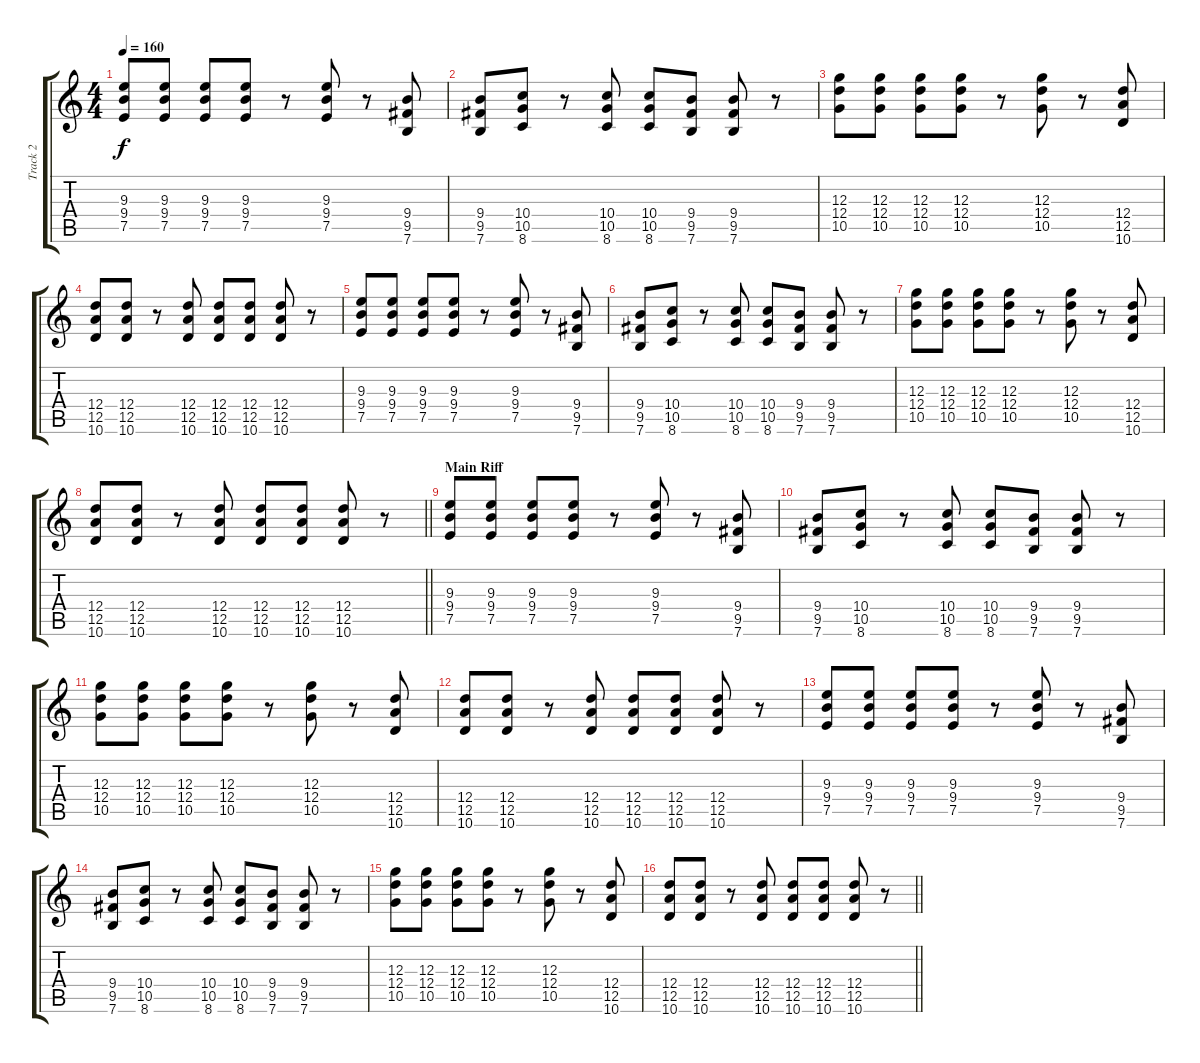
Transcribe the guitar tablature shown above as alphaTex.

\track ("Track 2" "Track 2") {instrument overdrivenguitar}
\staff {score tabs}
\tuning (E4 B3 G3 D3 A2 E2) {hide}
\ts (4 4)
\tempo 160
\clef g2
\ks c
(9.3 9.4 7.5).8{dy f} (9.3 9.4 7.5).8 (9.3 9.4 7.5).8 (9.3 9.4 7.5).8 r.8 (9.3 9.4 7.5).8 r.8 (9.4 9.5 7.6).8 |
(9.4 9.5 7.6).8 (10.4 10.5 8.6).8 r.8 (10.4 10.5 8.6).8 (10.4 10.5 8.6).8 (9.4 9.5 7.6).8 (9.4 9.5 7.6).8 r.8 |
(12.3 12.4 10.5).8 (12.3 12.4 10.5).8 (12.3 12.4 10.5).8 (12.3 12.4 10.5).8 r.8 (12.3 12.4 10.5).8 r.8 (12.4 12.5 10.6).8 |
(12.4 12.5 10.6).8 (12.4 12.5 10.6).8 r.8 (12.4 12.5 10.6).8 (12.4 12.5 10.6).8 (12.4 12.5 10.6).8 (12.4 12.5 10.6).8 r.8 |
(9.3 9.4 7.5).8 (9.3 9.4 7.5).8 (9.3 9.4 7.5).8 (9.3 9.4 7.5).8 r.8 (9.3 9.4 7.5).8 r.8 (9.4 9.5 7.6).8 |
(9.4 9.5 7.6).8 (10.4 10.5 8.6).8 r.8 (10.4 10.5 8.6).8 (10.4 10.5 8.6).8 (9.4 9.5 7.6).8 (9.4 9.5 7.6).8 r.8 |
(12.3 12.4 10.5).8 (12.3 12.4 10.5).8 (12.3 12.4 10.5).8 (12.3 12.4 10.5).8 r.8 (12.3 12.4 10.5).8 r.8 (12.4 12.5 10.6).8 |
\barLineRight lightlight
(12.4 12.5 10.6).8 (12.4 12.5 10.6).8 r.8 (12.4 12.5 10.6).8 (12.4 12.5 10.6).8 (12.4 12.5 10.6).8 (12.4 12.5 10.6).8 r.8 |
\section ("" "Main Riff")
(9.3 9.4 7.5).8 (9.3 9.4 7.5).8 (9.3 9.4 7.5).8 (9.3 9.4 7.5).8 r.8 (9.3 9.4 7.5).8 r.8 (9.4 9.5 7.6).8 |
(9.4 9.5 7.6).8 (10.4 10.5 8.6).8 r.8 (10.4 10.5 8.6).8 (10.4 10.5 8.6).8 (9.4 9.5 7.6).8 (9.4 9.5 7.6).8 r.8 |
(12.3 12.4 10.5).8 (12.3 12.4 10.5).8 (12.3 12.4 10.5).8 (12.3 12.4 10.5).8 r.8 (12.3 12.4 10.5).8 r.8 (12.4 12.5 10.6).8 |
(12.4 12.5 10.6).8 (12.4 12.5 10.6).8 r.8 (12.4 12.5 10.6).8 (12.4 12.5 10.6).8 (12.4 12.5 10.6).8 (12.4 12.5 10.6).8 r.8 |
(9.3 9.4 7.5).8 (9.3 9.4 7.5).8 (9.3 9.4 7.5).8 (9.3 9.4 7.5).8 r.8 (9.3 9.4 7.5).8 r.8 (9.4 9.5 7.6).8 |
(9.4 9.5 7.6).8 (10.4 10.5 8.6).8 r.8 (10.4 10.5 8.6).8 (10.4 10.5 8.6).8 (9.4 9.5 7.6).8 (9.4 9.5 7.6).8 r.8 |
(12.3 12.4 10.5).8 (12.3 12.4 10.5).8 (12.3 12.4 10.5).8 (12.3 12.4 10.5).8 r.8 (12.3 12.4 10.5).8 r.8 (12.4 12.5 10.6).8 |
\barLineRight lightlight
(12.4 12.5 10.6).8 (12.4 12.5 10.6).8 r.8 (12.4 12.5 10.6).8 (12.4 12.5 10.6).8 (12.4 12.5 10.6).8 (12.4 12.5 10.6).8 r.8
